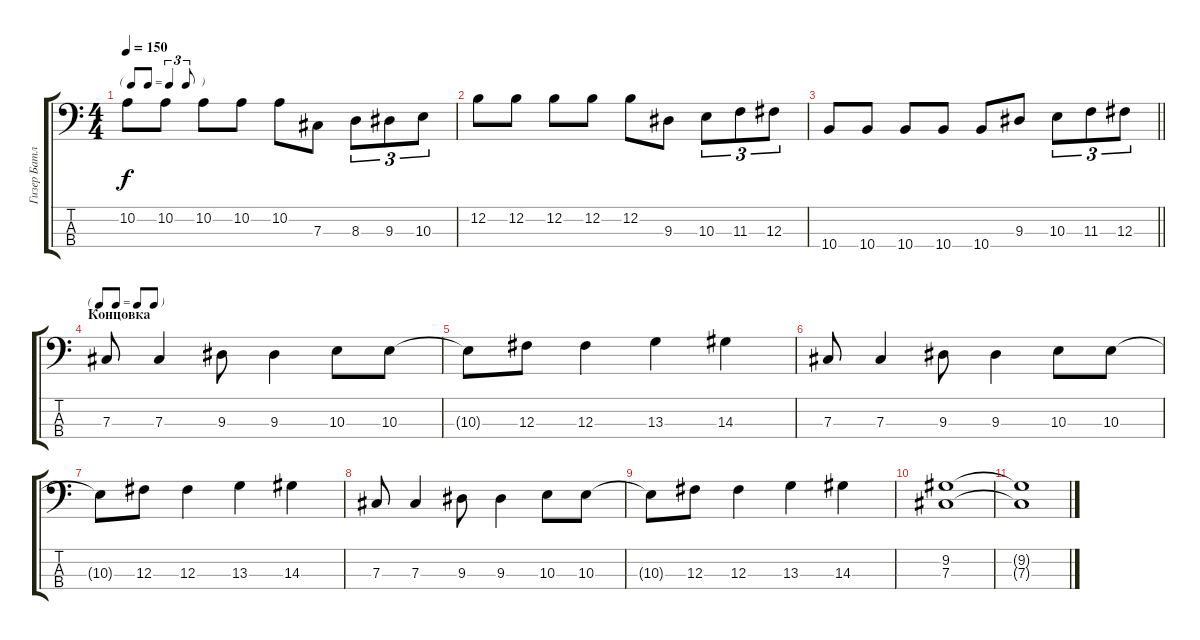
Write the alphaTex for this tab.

\track ("Гизер Батлер" "Гизер Батл") {instrument electricbassfinger}
\staff {score tabs}
\tuning (E2 B1 Gb1 Db1) {hide}
\ts (4 4)
\tf triplet8th
\tempo 150
\clef f4
\ks c
10.2.8{dy f} 10.2.8 10.2.8 10.2.8 10.2.8 7.3.8 8.3.8{tu (3 2)} 9.3.8{tu (3 2)} 10.3.8{tu (3 2)} |
12.2.8 12.2.8 12.2.8 12.2.8 12.2.8 9.3.8 10.3.8{tu (3 2)} 11.3.8{tu (3 2)} 12.3.8{tu (3 2)} |
\barLineRight lightlight
10.4.8 10.4.8 10.4.8 10.4.8 10.4.8 9.3.8 10.3.8{tu (3 2)} 11.3.8{tu (3 2)} 12.3.8{tu (3 2)} |
\tf none
\section ("" "Концовка")
7.3.8 7.3.4 9.3.8 9.3.4 10.3.8 10.3.8 |
10.3{t}.8 12.3.8 12.3.4 13.3.4 14.3.4 |
7.3.8 7.3.4 9.3.8 9.3.4 10.3.8 10.3.8 |
10.3{t}.8 12.3.8 12.3.4 13.3.4 14.3.4 |
7.3.8 7.3.4 9.3.8 9.3.4 10.3.8 10.3.8 |
10.3{t}.8 12.3.8 12.3.4 13.3.4 14.3.4 |
(9.2 7.3).1 |
(9.2{t} 7.3{t}).1
